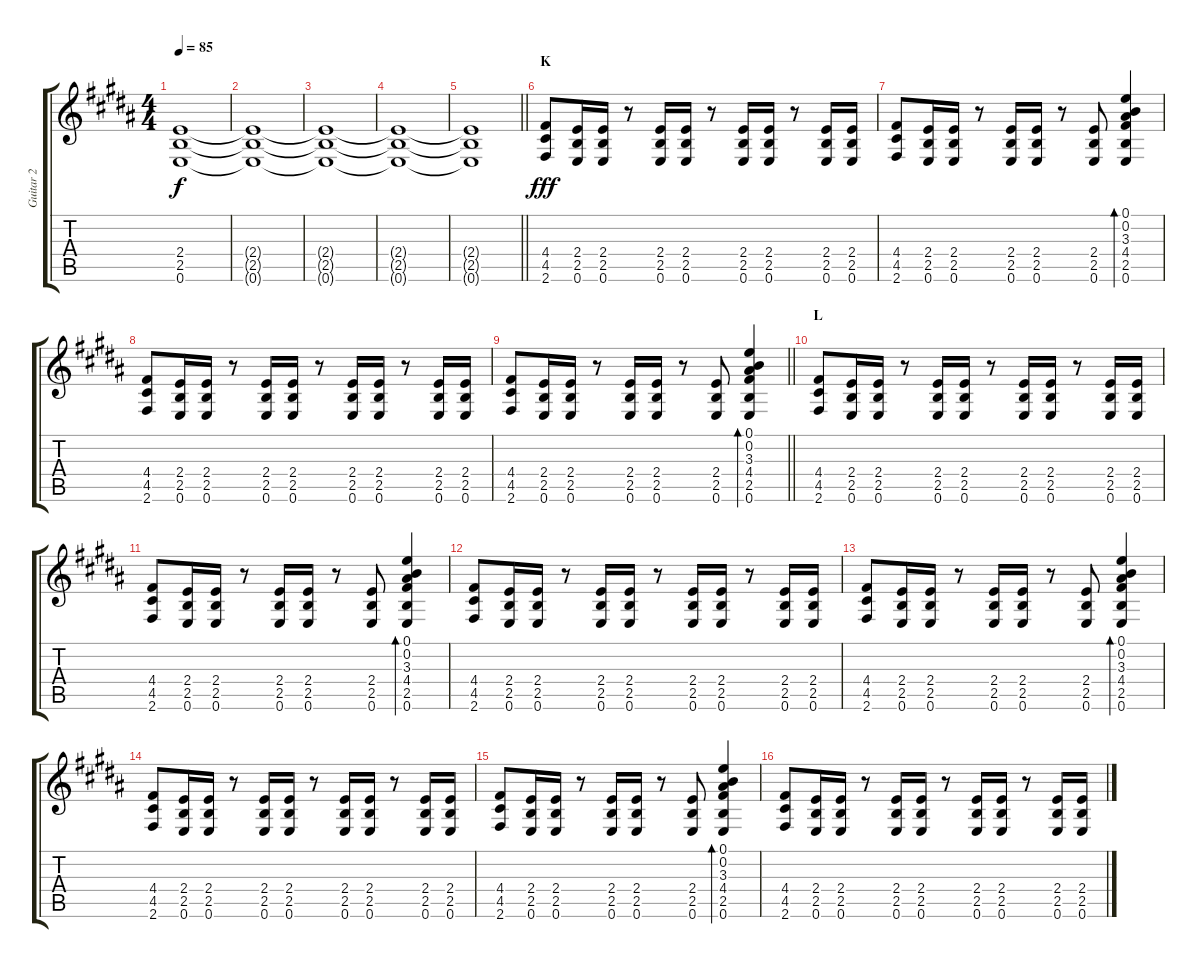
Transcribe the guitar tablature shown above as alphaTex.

\track ("Guitar 2" "Guitar 2") {instrument distortionguitar}
\staff {score tabs}
\tuning (E4 B3 G3 D3 A2 E2) {hide}
\ts (4 4)
\tempo 85
\clef g2
\ks b
(2.4{t} 2.5{t} 0.6{t}).1{dy f} |
(2.4{t} 2.5{t} 0.6{t}).1 |
(2.4{t} 2.5{t} 0.6{t}).1 |
(2.4{t} 2.5{t} 0.6{t}).1 |
\barLineRight lightlight
(2.4{t} 2.5{t} 0.6{t}).1 |
\section ("" "K")
(4.4 4.5 2.6).8{dy fff} (2.4 2.5 0.6).16 (2.4 2.5 0.6).16 r.8 (2.4 2.5 0.6).16 (2.4 2.5 0.6).16 r.8 (2.4 2.5 0.6).16 (2.4 2.5 0.6).16 r.8 (2.4 2.5 0.6).16 (2.4 2.5 0.6).16 |
(4.4 4.5 2.6).8 (2.4 2.5 0.6).16 (2.4 2.5 0.6).16 r.8 (2.4 2.5 0.6).16 (2.4 2.5 0.6).16 r.8 (2.4 2.5 0.6).8 (0.1 0.2 3.3 4.4 2.5 0.6).4{bd 120} |
(4.4 4.5 2.6).8 (2.4 2.5 0.6).16 (2.4 2.5 0.6).16 r.8 (2.4 2.5 0.6).16 (2.4 2.5 0.6).16 r.8 (2.4 2.5 0.6).16 (2.4 2.5 0.6).16 r.8 (2.4 2.5 0.6).16 (2.4 2.5 0.6).16 |
\barLineRight lightlight
(4.4 4.5 2.6).8 (2.4 2.5 0.6).16 (2.4 2.5 0.6).16 r.8 (2.4 2.5 0.6).16 (2.4 2.5 0.6).16 r.8 (2.4 2.5 0.6).8 (0.1 0.2 3.3 4.4 2.5 0.6).4{bd 120} |
\section ("" "L")
(4.4 4.5 2.6).8 (2.4 2.5 0.6).16 (2.4 2.5 0.6).16 r.8 (2.4 2.5 0.6).16 (2.4 2.5 0.6).16 r.8 (2.4 2.5 0.6).16 (2.4 2.5 0.6).16 r.8 (2.4 2.5 0.6).16 (2.4 2.5 0.6).16 |
(4.4 4.5 2.6).8 (2.4 2.5 0.6).16 (2.4 2.5 0.6).16 r.8 (2.4 2.5 0.6).16 (2.4 2.5 0.6).16 r.8 (2.4 2.5 0.6).8 (0.1 0.2 3.3 4.4 2.5 0.6).4{bd 120} |
(4.4 4.5 2.6).8 (2.4 2.5 0.6).16 (2.4 2.5 0.6).16 r.8 (2.4 2.5 0.6).16 (2.4 2.5 0.6).16 r.8 (2.4 2.5 0.6).16 (2.4 2.5 0.6).16 r.8 (2.4 2.5 0.6).16 (2.4 2.5 0.6).16 |
(4.4 4.5 2.6).8 (2.4 2.5 0.6).16 (2.4 2.5 0.6).16 r.8 (2.4 2.5 0.6).16 (2.4 2.5 0.6).16 r.8 (2.4 2.5 0.6).8 (0.1 0.2 3.3 4.4 2.5 0.6).4{bd 120} |
(4.4 4.5 2.6).8 (2.4 2.5 0.6).16 (2.4 2.5 0.6).16 r.8 (2.4 2.5 0.6).16 (2.4 2.5 0.6).16 r.8 (2.4 2.5 0.6).16 (2.4 2.5 0.6).16 r.8 (2.4 2.5 0.6).16 (2.4 2.5 0.6).16 |
(4.4 4.5 2.6).8 (2.4 2.5 0.6).16 (2.4 2.5 0.6).16 r.8 (2.4 2.5 0.6).16 (2.4 2.5 0.6).16 r.8 (2.4 2.5 0.6).8 (0.1 0.2 3.3 4.4 2.5 0.6).4{bd 120} |
(4.4 4.5 2.6).8 (2.4 2.5 0.6).16 (2.4 2.5 0.6).16 r.8 (2.4 2.5 0.6).16 (2.4 2.5 0.6).16 r.8 (2.4 2.5 0.6).16 (2.4 2.5 0.6).16 r.8 (2.4 2.5 0.6).16 (2.4 2.5 0.6).16
